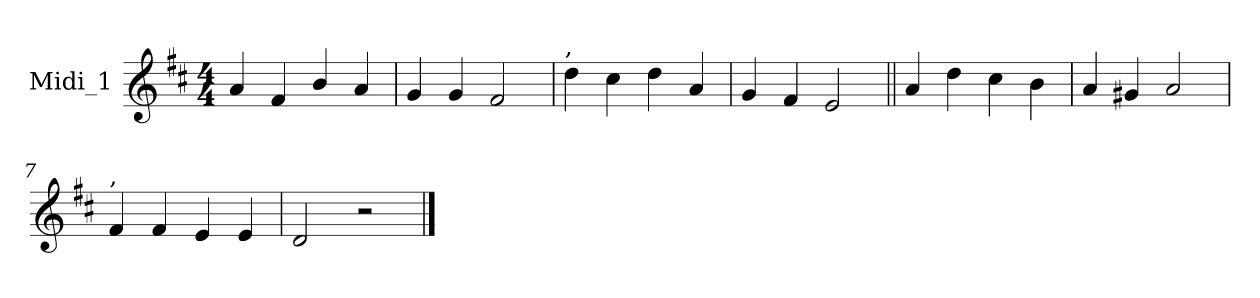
**kern
*part1
*staff1
*I"Midi_1
*clefG2
*k[f#c#]
*D:
*M4/4
=1
4a
4f#
4b/
4a
=2
4g
4g
2f#
=3
!LO:TX:a:t=,
4dd
4cc#
4dd
4a
=4
4g
4f#
2e
!!LO:LB:g=z
=5||
4a
4dd
4cc#
4b
=6
4a
4g#X
2a
=7
!LO:TX:a:t=,
4f#
4f#
4e
4e
=8
2d
2r
==
*-
